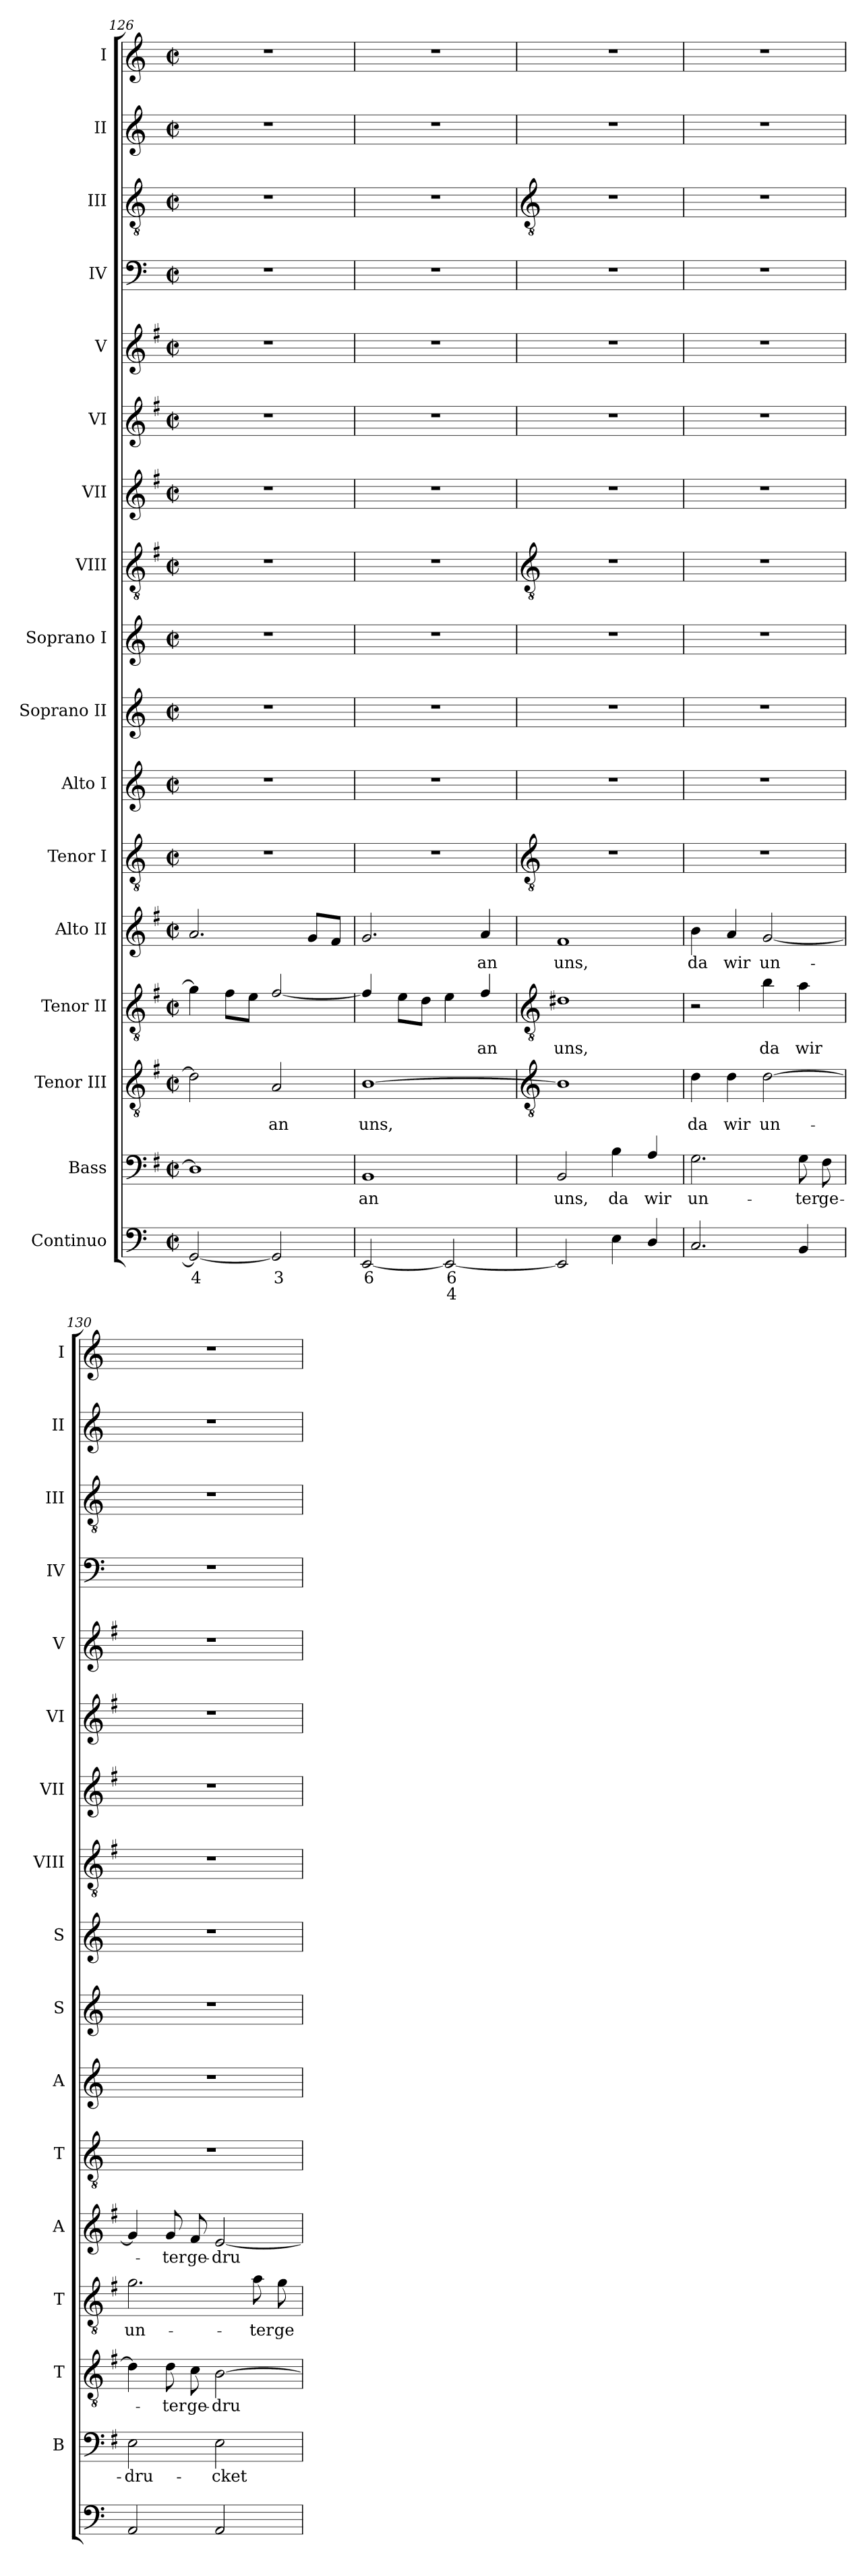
**kern	**text	**text	**kern	**text	**kern	**text	**kern	**text	**kern	**text	**kern	**kern	**kern	**kern	**kern	**kern	**kern	**kern	**kern	**kern	**kern	**kern
*part17	*part17	*part17	*part16	*part16	*part15	*part15	*part14	*part14	*part13	*part13	*part12	*part11	*part10	*part9	*part8	*part7	*part6	*part5	*part4	*part3	*part2	*part1
*staff17	*staff17	*staff17	*staff16	*staff16	*staff15	*staff15	*staff14	*staff14	*staff13	*staff13	*staff12	*staff11	*staff10	*staff9	*staff8	*staff7	*staff6	*staff5	*staff4	*staff3	*staff2	*staff1
*I"Continuo	*	*	*I"Bass	*	*I"Tenor III	*	*I"Tenor II	*	*I"Alto II	*	*I"Tenor I	*I"Alto I	*I"Soprano II	*I"Soprano I	*I"VIII	*I"VII	*I"VI	*I"V	*I"IV	*I"III	*I"II	*I"I
*	*	*	*I'B	*	*I'T	*	*I'T	*	*I'A	*	*I'T	*I'A	*I'S	*I'S	*I'VIII	*I'VII	*I'VI	*I'V	*I'IV	*I'III	*I'II	*I'I
*clefF4	*	*	*clefF4	*	*clefGv2	*	*clefGv2	*	*clefG2	*	*clefGv2	*clefG2	*clefG2	*clefG2	*clefGv2	*clefG2	*clefG2	*clefG2	*clefF4	*clefGv2	*clefG2	*clefG2
*	*	*	*ITrd4c7	*	*ITrd4c7	*	*ITrd4c7	*	*ITrd4c7	*	*	*	*	*	*ITrd4c7	*ITrd4c7	*ITrd4c7	*ITrd4c7	*	*	*	*
*k[]	*	*	*k[]	*	*k[]	*	*k[]	*	*k[]	*	*k[]	*k[]	*k[]	*k[]	*k[]	*k[]	*k[]	*k[]	*k[]	*k[]	*k[]	*k[]
*C:	*	*	*C:	*	*C:	*	*C:	*	*C:	*	*C:	*C:	*C:	*C:	*C:	*C:	*C:	*C:	*C:	*C:	*C:	*C:
*M2/2	*	*	*M2/2	*	*M2/2	*	*M2/2	*	*M2/2	*	*M2/2	*M2/2	*M2/2	*M2/2	*M2/2	*M2/2	*M2/2	*M2/2	*M2/2	*M2/2	*M2/2	*M2/2
*met(c|)	*	*	*met(c|)	*	*met(c|)	*	*met(c|)	*	*met(c|)	*	*met(c|)	*met(c|)	*met(c|)	*met(c|)	*met(c|)	*met(c|)	*met(c|)	*met(c|)	*met(c|)	*met(c|)	*met(c|)	*met(c|)
=126	=126	=126	=126	=126	=126	=126	=126	=126	=126	=126	=126	=126	=126	=126	=126	=126	=126	=126	=126	=126	=126	=126
!	!LO:LY:b	!	!	!	!	!	!	!	!	!	!	!	!	!	!	!	!	!	!	!	!	!
2GG_	4	.	1GG]	.	2G]	.	4c]	.	2.d	.	1r	1r	1r	1r	1r	1r	1r	1r	1r	1r	1r	1r
.	.	.	.	.	.	.	8BL	.	.	.	.	.	.	.	.	.	.	.	.	.	.	.
.	.	.	.	.	.	.	8AJ	.	.	.	.	.	.	.	.	.	.	.	.	.	.	.
!	!LO:LY:b	!	!	!	!	!LO:LY:b	!	!	!	!	!	!	!	!	!	!	!	!	!	!	!	!
2GG]	3	.	.	.	2D	an	[2B/	.	.	.	.	.	.	.	.	.	.	.	.	.	.	.
.	.	.	.	.	.	.	.	.	8cL	.	.	.	.	.	.	.	.	.	.	.	.	.
.	.	.	.	.	.	.	.	.	8BJ	.	.	.	.	.	.	.	.	.	.	.	.	.
=127	=127	=127	=127	=127	=127	=127	=127	=127	=127	=127	=127	=127	=127	=127	=127	=127	=127	=127	=127	=127	=127	=127
!	!LO:LY:b	!	!	!LO:LY:b	!	!LO:LY:b	!	!	!	!	!	!	!	!	!	!	!	!	!	!	!	!
[2EE	6	.	1EE	an	[1E	uns,	4B/]	.	2.c	.	1r	1r	1r	1r	1r	1r	1r	1r	1r	1r	1r	1r
.	.	.	.	.	.	.	8AL	.	.	.	.	.	.	.	.	.	.	.	.	.	.	.
.	.	.	.	.	.	.	8GJ	.	.	.	.	.	.	.	.	.	.	.	.	.	.	.
!	!LO:LY:b	!LO:LY:b	!	!	!	!	!	!	!	!	!	!	!	!	!	!	!	!	!	!	!	!
2EE_	6	4	.	.	.	.	4A	.	.	.	.	.	.	.	.	.	.	.	.	.	.	.
!	!	!	!	!	!	!	!	!LO:LY:b	!	!LO:LY:b	!	!	!	!	!	!	!	!	!	!	!	!
.	.	.	.	.	.	.	4B/	an	4d	an	.	.	.	.	.	.	.	.	.	.	.	.
!!LO:LB:g=z
=128	=128	=128	=128	=128	=128	=128	=128	=128	=128	=128	=128	=128	=128	=128	=128	=128	=128	=128	=128	=128	=128	=128
*	*	*	*	*	*clefGv2	*	*clefGv2	*	*	*	*clefGv2	*	*	*	*clefGv2	*	*	*	*	*clefGv2	*	*
!	!	!	!	!LO:LY:b	!	!	!	!LO:LY:b	!	!LO:LY:b	!	!	!	!	!	!	!	!	!	!	!	!
2EE]	.	.	2EE	uns,	1E]	.	1G#X	uns,	1B	uns,	1r	1r	1r	1r	1r	1r	1r	1r	1r	1r	1r	1r
!	!	!	!	!LO:LY:b	!	!	!	!	!	!	!	!	!	!	!	!	!	!	!	!	!	!
4E	.	.	4E	da	.	.	.	.	.	.	.	.	.	.	.	.	.	.	.	.	.	.
!	!	!	!	!LO:LY:b	!	!	!	!	!	!	!	!	!	!	!	!	!	!	!	!	!	!
4D/	.	.	4D/	wir	.	.	.	.	.	.	.	.	.	.	.	.	.	.	.	.	.	.
=129	=129	=129	=129	=129	=129	=129	=129	=129	=129	=129	=129	=129	=129	=129	=129	=129	=129	=129	=129	=129	=129	=129
!	!	!	!	!LO:LY:b	!	!LO:LY:b	!	!	!	!LO:LY:b	!	!	!	!	!	!	!	!	!	!	!	!
2.C	.	.	2.C	un-	4G	da	2r	.	4e	da	1r	1r	1r	1r	1r	1r	1r	1r	1r	1r	1r	1r
!	!	!	!	!	!	!LO:LY:b	!	!	!	!LO:LY:b	!	!	!	!	!	!	!	!	!	!	!	!
.	.	.	.	.	4G	wir	.	.	4d	wir	.	.	.	.	.	.	.	.	.	.	.	.
!	!	!	!	!	!	!LO:LY:b	!	!LO:LY:b	!	!LO:LY:b	!	!	!	!	!	!	!	!	!	!	!	!
.	.	.	.	.	[2G	un-	4e	da	[2c	un-	.	.	.	.	.	.	.	.	.	.	.	.
!	!	!	!	!LO:LY:b	!	!	!	!LO:LY:b	!	!	!	!	!	!	!	!	!	!	!	!	!	!
4BB	.	.	8C	-ter	.	.	4d	wir	.	.	.	.	.	.	.	.	.	.	.	.	.	.
!	!	!	!	!LO:LY:b	!	!	!	!	!	!	!	!	!	!	!	!	!	!	!	!	!	!
.	.	.	8BB	ge-	.	.	.	.	.	.	.	.	.	.	.	.	.	.	.	.	.	.
=130	=130	=130	=130	=130	=130	=130	=130	=130	=130	=130	=130	=130	=130	=130	=130	=130	=130	=130	=130	=130	=130	=130
!	!	!	!	!LO:LY:b	!	!	!	!LO:LY:b	!	!	!	!	!	!	!	!	!	!	!	!	!	!
2AA	.	.	2AA	-dru-	4G]	.	2.c	un-	4c]	.	1r	1r	1r	1r	1r	1r	1r	1r	1r	1r	1r	1r
!	!	!	!	!	!	!LO:LY:b	!	!	!	!LO:LY:b	!	!	!	!	!	!	!	!	!	!	!	!
.	.	.	.	.	8G	ter	.	.	8c	ter	.	.	.	.	.	.	.	.	.	.	.	.
!	!	!	!	!	!	!LO:LY:b	!	!	!	!LO:LY:b	!	!	!	!	!	!	!	!	!	!	!	!
.	.	.	.	.	8F	ge-	.	.	8B	ge-	.	.	.	.	.	.	.	.	.	.	.	.
!	!	!	!	!LO:LY:b	!	!LO:LY:b	!	!	!	!LO:LY:b	!	!	!	!	!	!	!	!	!	!	!	!
2AA	.	.	2AA	-cket	[2E	-dru-	.	.	[2A	-dru-	.	.	.	.	.	.	.	.	.	.	.	.
!	!	!	!	!	!	!	!	!LO:LY:b	!	!	!	!	!	!	!	!	!	!	!	!	!	!
.	.	.	.	.	.	.	8d	-ter	.	.	.	.	.	.	.	.	.	.	.	.	.	.
!	!	!	!	!	!	!	!	!LO:LY:b	!	!	!	!	!	!	!	!	!	!	!	!	!	!
.	.	.	.	.	.	.	8c	ge-	.	.	.	.	.	.	.	.	.	.	.	.	.	.
=	=	=	=	=	=	=	=	=	=	=	=	=	=	=	=	=	=	=	=	=	=	=
*-	*-	*-	*-	*-	*-	*-	*-	*-	*-	*-	*-	*-	*-	*-	*-	*-	*-	*-	*-	*-	*-	*-
